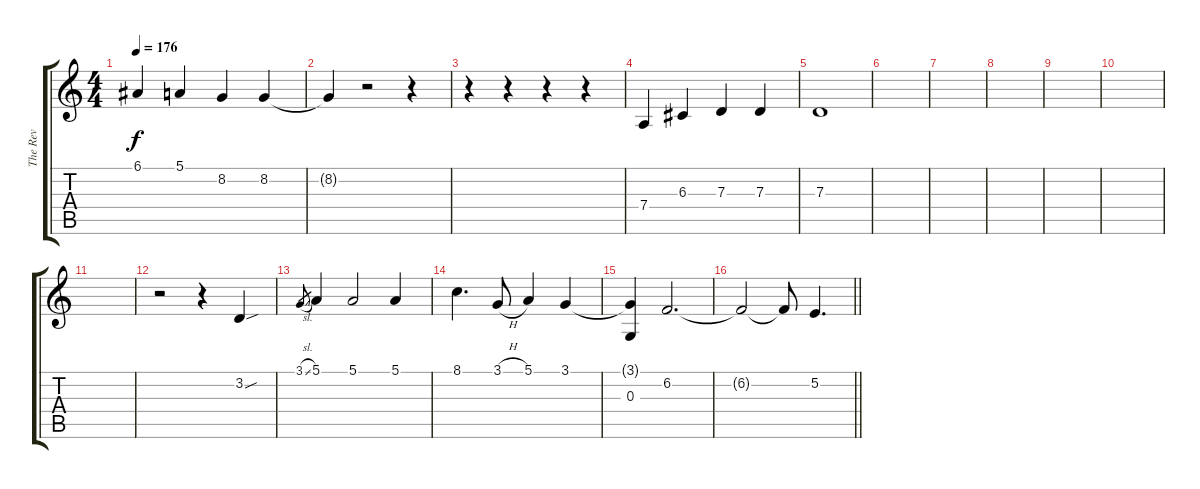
\track ("   The Reverend - Vocals" "   The Rev") {instrument altosax}
\staff {score tabs}
\tuning (E4 B3 G3 D3 A2 E2) {hide}
\ts (4 4)
\tempo 176
\clef g2
\ks c
6.1{t}.4{dy f} 5.1.4 8.2.4 8.2.4 |
8.2{t}.4 r.2 r.4 |
r.4 r.4 r.4 r.4 |
7.4.4 6.3.4 7.3.4 7.3.4 |
7.3.1 |
|
|
|
|
|
|
r.2 r.4 3.2{sou}.4 |
3.1{sl}.8{gr} 5.1.4 5.1.2 5.1.4 |
8.1.4{d} 3.1{h}.8 5.1.4 3.1.4 |
(3.1{t} 0.3).4 6.2.2{d} |
\barLineRight lightlight
6.2{t}.2 6.2{t}.8 5.2.4{d}
